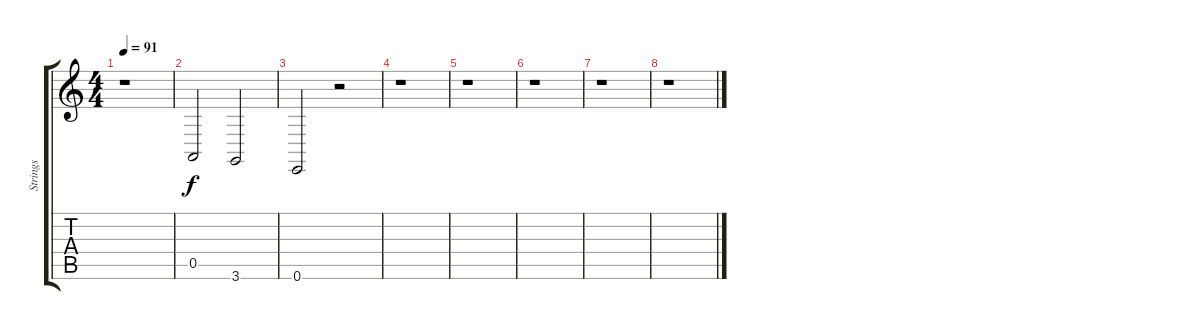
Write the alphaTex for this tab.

\track ("Strings" "Strings") {instrument stringensemble1}
\staff {score tabs}
\tuning (E4 B3 G3 D3 A2 E2) {hide}
\ts (4 4)
\tempo 91
\clef g2
\ks c
r.1{dy f} |
0.5.2 3.6.2 |
0.6.2 r.2 |
r.1 |
r.1 |
r.1 |
r.1 |
r.1
